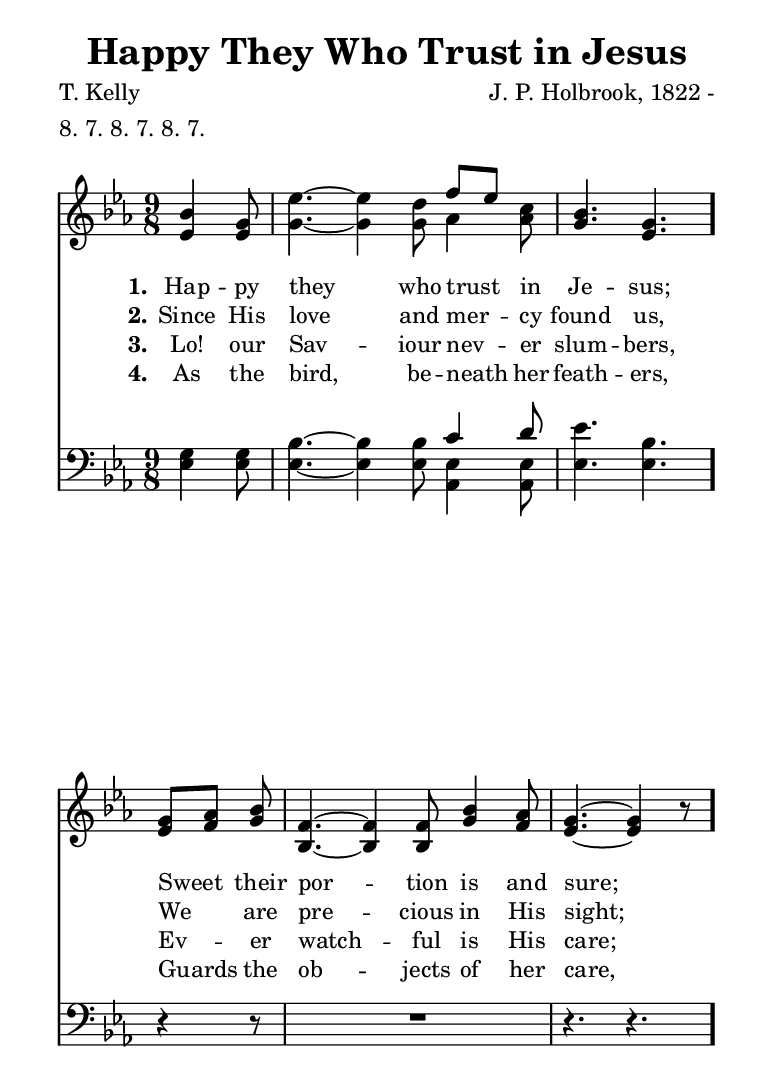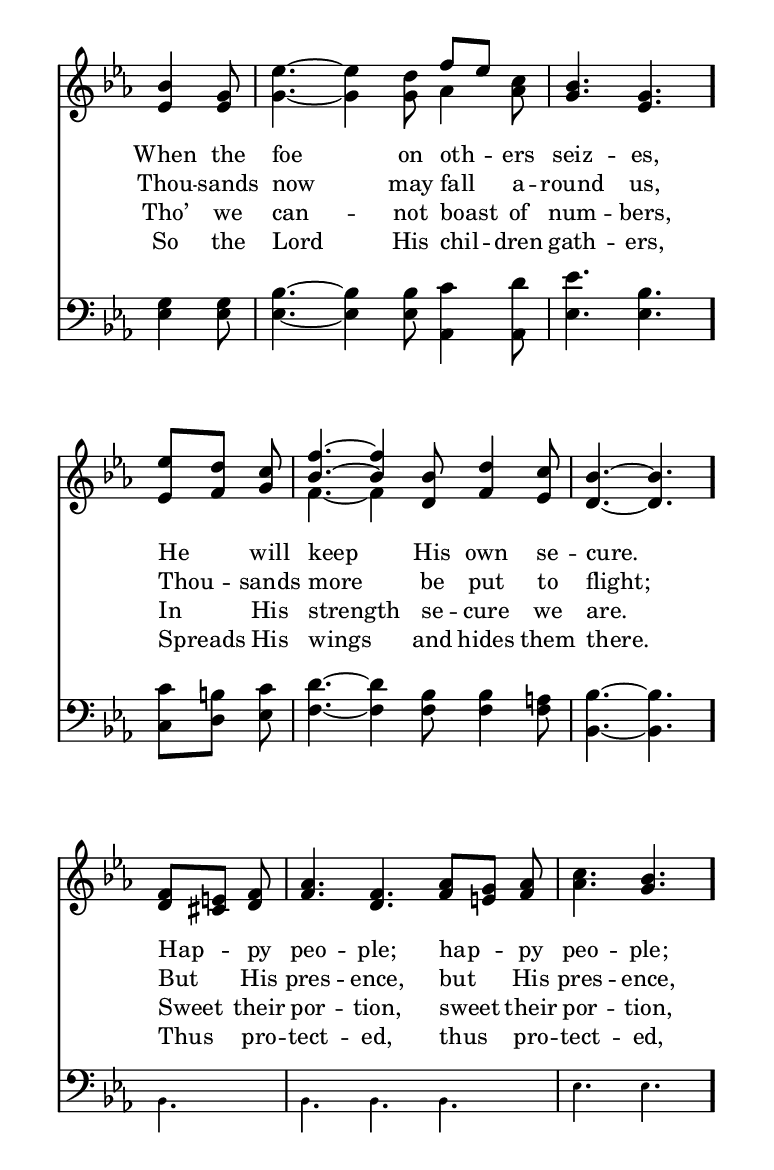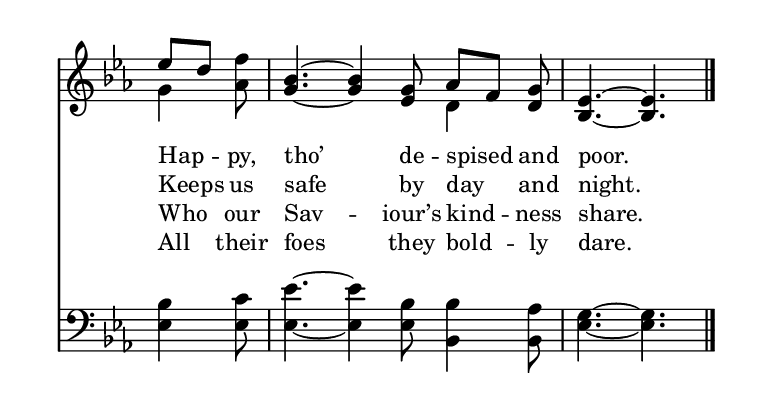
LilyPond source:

\include "common/global.ily"
\paper {
  \include "common/paper.ily"
  ragged-last-bottom = ##t
  system-system-spacing.padding = 6
}

\header{
  hymnnumber = "215"
  title = "Happy They Who Trust in Jesus"
  tunename = "Segur"
  meter = "8. 7. 8. 7. 8. 7." % original has 8. 7. 8. 7. 4. 7
  poet = "T. Kelly"
  composer = "J. P. Holbrook, 1822 -"
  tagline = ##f
}

global = {
  \include "common/overrides.ily"
  \override Staff.TimeSignature.style = #'numbered
  \time 9/8
  \override Score.MetronomeMark.transparent = ##t % hide all fermata changes too
  \tempo 4=100
  \key ees \major
  \partial 4.
  \autoBeamOff
}

notesSoprano = {
\global
\relative c'' {

  bes4 g8 | ees'4. ~ ees4 d8 f8[ ees] c | bes4. g
  g8[ aes] bes | f4. ~ f4 f8 bes4 aes8 | g4. ~ g4 r8
  bes4 g8 | ees'4. ~ ees4 d8 f8[ ees] c | bes4. g
  ees'8[ d] c | <f bes,>4. ~ <f bes,>4 bes,8 d4 c8 | bes4. ~ bes
  f8[ e] f | aes4. f aes8[ g] aes | c4. bes
  ees8[ d] f | bes,4. ~ bes4 g8 aes8[ f] g | ees4. ~ ees

  \bar "|."

}
}

notesAlto = {
\global
\relative e' {

  ees4 ees8 | g4. ~ g4 g8 aes4 aes8 | g4. ees
  ees8[ f] g | bes,4. ~ bes4 bes8 g'4 f8 | ees4. ~ ees4 r8
  ees4 ees8 | g4. ~ g4 g8 aes4 aes8 | g4. ees
  ees8[ f] g | f4. ~ f4 d8 f4 ees8 | d4. ~ d
  d8[ cis] d | f4. d f8[ e] f | aes4. g
  g4 aes8 | g4. ~ g4 ees8 d4 d8 | bes4. ~ bes

}
}

notesTenor = {
\global
\relative a {

  g4 g8 | bes4. ~ bes4 bes8 c4 d8 | ees4. bes
  r4 r8 | R1*9/8 | r4. r4.
  g4 g8 | bes4. ~ bes4 bes8 c4 d8 | ees4. bes
  c8[ b] c | d4. ~ d4 bes8 bes4 a8 | bes4. ~ bes
  { \repeat unfold 9 \skip 4 }
  bes4 c8 | ees4. ~ ees4 bes8 bes4 aes8 | g4. ~ g


}
}

notesBass = {
\global
\relative f {

  ees4 ees8 | ees4. ~ ees4 ees8 <ees aes,>4 <ees aes,>8 | ees4. ees
  r4 r8 | R1*9/8 | r4. r4.
  ees4 ees8 | ees4. ~ ees4 ees8 aes,4 aes8 | ees'4. ees
  c8[ d] ees | f4. ~ f4 f8 f4 f8 | bes,4. ~ bes
  \override NoteHead.font-size = #-4
  bes4. | bes bes bes | ees4. ees
  \override NoteHead.font-size = #0
  ees4 ees8 | ees4. ~ ees4 ees8 bes4 bes8 | ees4. ~ ees

}
}

wordsA = \lyricmode {
\set stanza = "1."

Hap -- py they who trust in Je -- sus; \bar "."
Sweet their por -- tion is and sure; \bar "."
When the foe on oth -- ers seiz -- es, \bar "."
He will keep His own se -- cure. \bar "."
Hap -- py peo -- ple; hap -- py peo -- ple; \bar "."
Hap -- py, tho’ de -- spised and poor. \bar "."

}

wordsB = \lyricmode {
\set stanza = "2."

Since His love and mer -- cy found us,
We are pre -- cious in His sight;
Thou -- sands now may fall a -- round us,
Thou -- sands more be put to flight;
But His pres -- ence, but His pres -- ence,
Keeps us safe by day and night.

}

wordsC = \lyricmode {
\set stanza = "3."

Lo! our Sav -- iour nev -- er slum -- bers,
Ev -- er watch -- ful is His care;
Tho’ we can -- not boast of num -- bers,
In His strength se -- cure we are.
Sweet their por -- tion, sweet their por -- tion,
Who our Sav -- iour’s kind -- ness share.

}

wordsD = \lyricmode {
\set stanza = "4."

As the bird, be -- neath her feath -- ers,
Guards the ob -- jects of her care,
So the Lord His chil -- dren gath -- ers,
Spreads His wings and hides them there.
Thus pro -- tect -- ed, thus pro -- tect -- ed,
All their foes they bold -- ly dare.

}

\score {
  \context ChoirStaff <<
    \context Staff = upper <<
      \set Staff.autoBeaming = ##f
      \set ChoirStaff.systemStartDelimiter = #'SystemStartBar
      \set ChoirStaff.printPartCombineTexts = ##f
      \partcombine #'(2 . 11) \notesSoprano \notesAlto
      \context NullVoice = sopranos { \voiceOne << \notesSoprano >> }
      \context Lyrics = one   \lyricsto sopranos \wordsA
      \context Lyrics = two   \lyricsto sopranos \wordsB
      \context Lyrics = three \lyricsto sopranos \wordsC
      \context Lyrics = four  \lyricsto sopranos \wordsD
    >>
    \context Staff = men <<
      \set Staff.autoBeaming = ##f
      \clef bass
      \set ChoirStaff.printPartCombineTexts = ##f
      \partcombine #'(2 . 11) \notesTenor \notesBass
    >>
  >>
  \layout {
    \include "common/layout.ily"
  }
  #(cond ((ly:get-option 'eog-midi-permitted) #{ \midi{
    \include "common/midi.ily"
  } #}))
}

\version "2.19.49"  % necessary for upgrading to future LilyPond versions.

% vi:set et ts=2 sw=2 ai nocindent syntax=lilypond:
